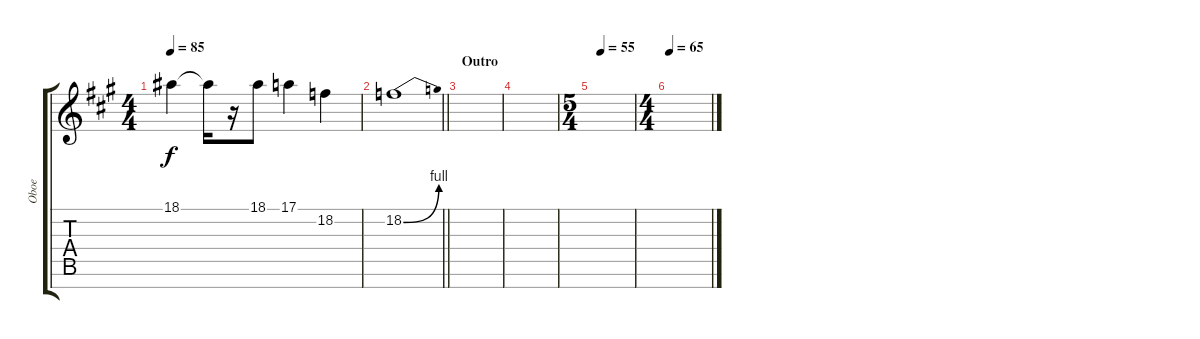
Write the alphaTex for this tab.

\track ("Oboe" "Oboe") {instrument oboe}
\staff {score tabs}
\tuning (E4 B3 G3 D3 A2 E2 B1) {hide}
\ts (4 4)
\tempo 85
\clef g2
\ks a
18.1.4{dy f} 18.1{t}.16 r.16 18.1.8 17.1.4 18.2.4 |
\barLineRight lightlight
18.2{be (bend 0 0 60 4)}.1 |
\section ("" "Outro")
|
|
\ts (5 4)
\tempo (55 0.2)
|
\ts (4 4)
\tempo 65
